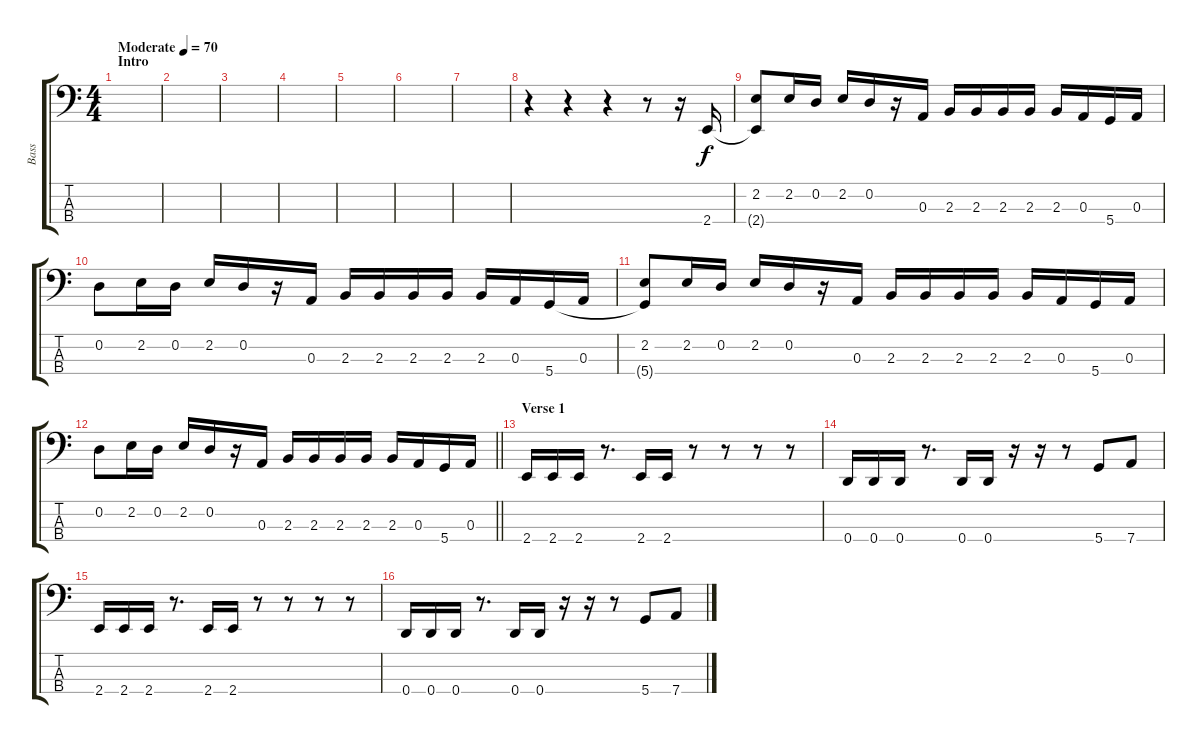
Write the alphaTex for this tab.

\track ("Bass" "Bass") {instrument electricbassfinger}
\staff {score tabs}
\tuning (G2 D2 A1 D1) {hide}
\ts (4 4)
\section ("" "Intro")
\tempo (70 "Moderate")
\clef f4
\ks c
|
|
|
|
|
|
|
r.4 r.4 r.4 r.8 r.16 2.4.16 |
(2.2 2.4{t}).8 2.2.16 0.2.16 2.2.16 0.2.16 r.16 0.3.16 2.3.16 2.3.16 2.3.16 2.3.16 2.3.16 0.3.16 5.4.16 0.3.16 |
0.2.8 2.2.16 0.2.16 2.2.16 0.2.16 r.16 0.3.16 2.3.16 2.3.16 2.3.16 2.3.16 2.3.16 0.3.16 5.4.16 0.3.16 |
(2.2 5.4{t}).8 2.2.16 0.2.16 2.2.16 0.2.16 r.16 0.3.16 2.3.16 2.3.16 2.3.16 2.3.16 2.3.16 0.3.16 5.4.16 0.3.16 |
\barLineRight lightlight
0.2.8 2.2.16 0.2.16 2.2.16 0.2.16 r.16 0.3.16 2.3.16 2.3.16 2.3.16 2.3.16 2.3.16 0.3.16 5.4.16 0.3.16 |
\section ("" "Verse 1")
2.4.16 2.4.16 2.4.16 r.8{d} 2.4.16 2.4.16 r.8 r.8 r.8 r.8 |
0.4.16 0.4.16 0.4.16 r.8{d} 0.4.16 0.4.16 r.16 r.16 r.8 5.4.8 7.4.8 |
2.4.16 2.4.16 2.4.16 r.8{d} 2.4.16 2.4.16 r.8 r.8 r.8 r.8 |
0.4.16 0.4.16 0.4.16 r.8{d} 0.4.16 0.4.16 r.16 r.16 r.8 5.4.8 7.4.8
